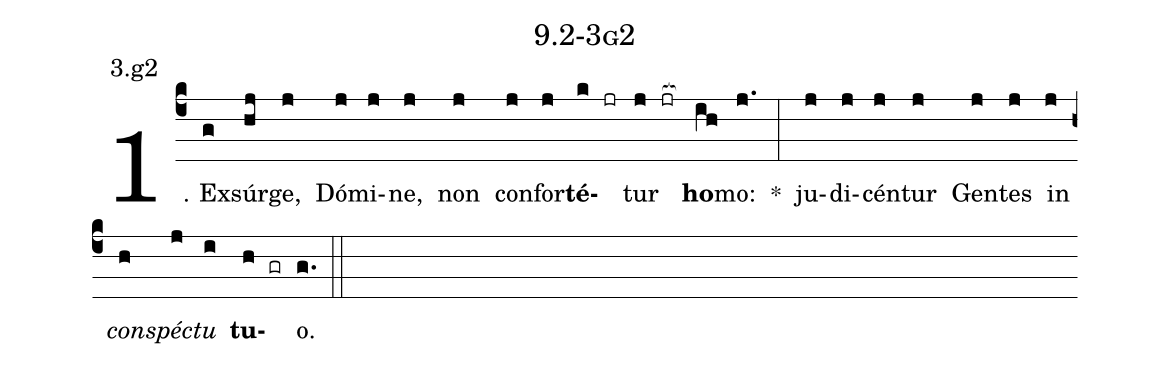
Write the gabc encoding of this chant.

name: 9.2-3g2;
annotation: 3.g2;
%%
(c4)1. Ex(g)súr(hj)ge,(j) Dó(j)mi(j)ne,(j) non(j) con(j)for(j)<b>té</b>(k jr)tur(j jr[ocb:1{]) <b>ho</b>(ih[ocb:0}])mo:(j.) *(:) ju(j)di(j)cén(j)tur(j) Gen(j)tes(j) in(j) <i>con</i>(h)<i>spéc</i>(j)<i>tu</i>(i) <b>tu</b>(h gr)o.(g.) (::)
